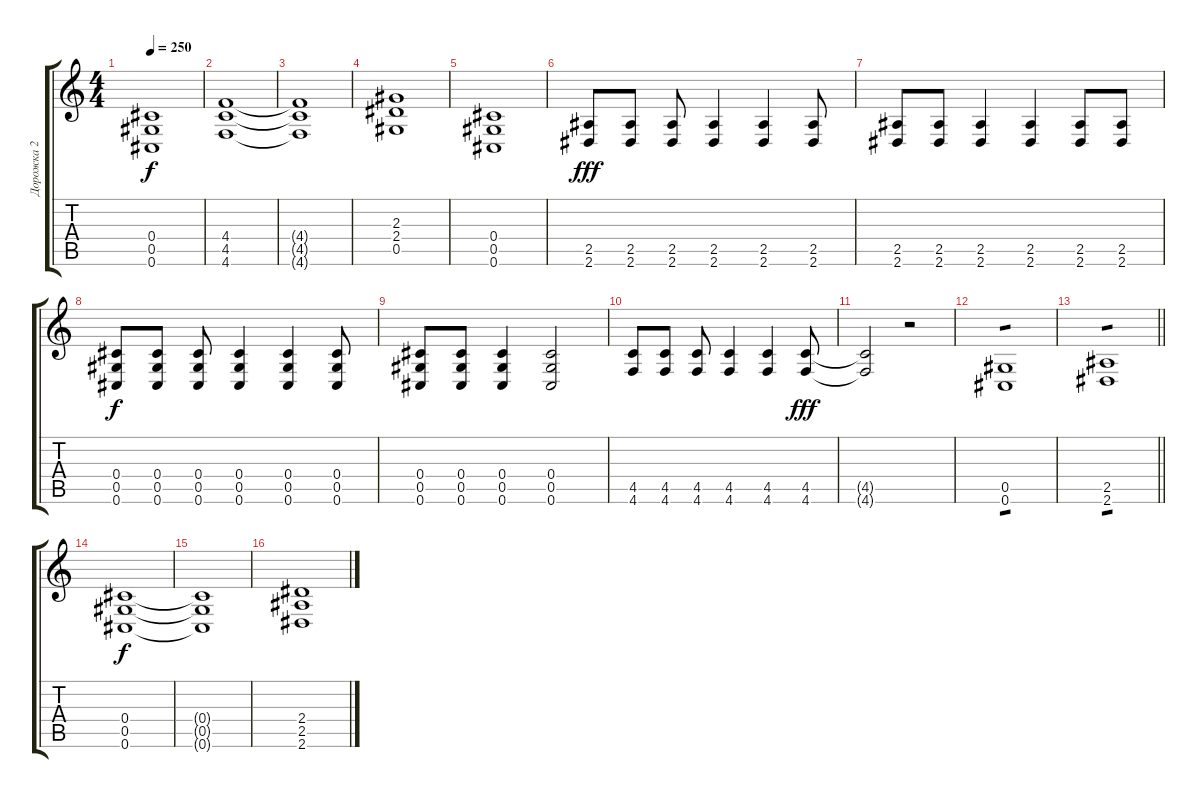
\track ("Дорожка 2" "Дорожка 2") {instrument distortionguitar}
\staff {score tabs}
\tuning (Eb4 Bb3 Gb3 Db3 Ab2 Db2) {hide}
\ts (4 4)
\tempo 250
\clef g2
\ks c
(0.4{t} 0.5{t} 0.6{t}).1{dy f} |
(4.4 4.5 4.6).1 |
(4.4{t} 4.5{t} 4.6{t}).1 |
(2.3 2.4 0.5).1 |
(0.4 0.5 0.6).1 |
(2.5 2.6).8{dy fff} (2.5 2.6).8 (2.5 2.6).8 (2.5 2.6).4 (2.5 2.6).4 (2.5 2.6).8 |
(2.5 2.6).8 (2.5 2.6).8 (2.5 2.6).4 (2.5 2.6).4 (2.5 2.6).8 (2.5 2.6).8 |
(0.4 0.5 0.6).8{dy f} (0.4 0.5 0.6).8 (0.4 0.5 0.6).8 (0.4 0.5 0.6).4 (0.4 0.5 0.6).4 (0.4 0.5 0.6).8 |
(0.4 0.5 0.6).8 (0.4 0.5 0.6).8 (0.4 0.5 0.6).4 (0.4 0.5 0.6).2 |
(4.5 4.6).8 (4.5 4.6).8 (4.5 4.6).8 (4.5 4.6).4 (4.5 4.6).4 (4.5 4.6).8{dy fff} |
(4.5{t} 4.6{t}).2 r.2 |
(0.5 0.6).1{tp 1} |
\barLineRight lightlight
(2.5 2.6).1{tp 1} |
(0.4 0.5 0.6).1{dy f} |
(0.4{t} 0.5{t} 0.6{t}).1 |
(2.4 2.5 2.6).1
